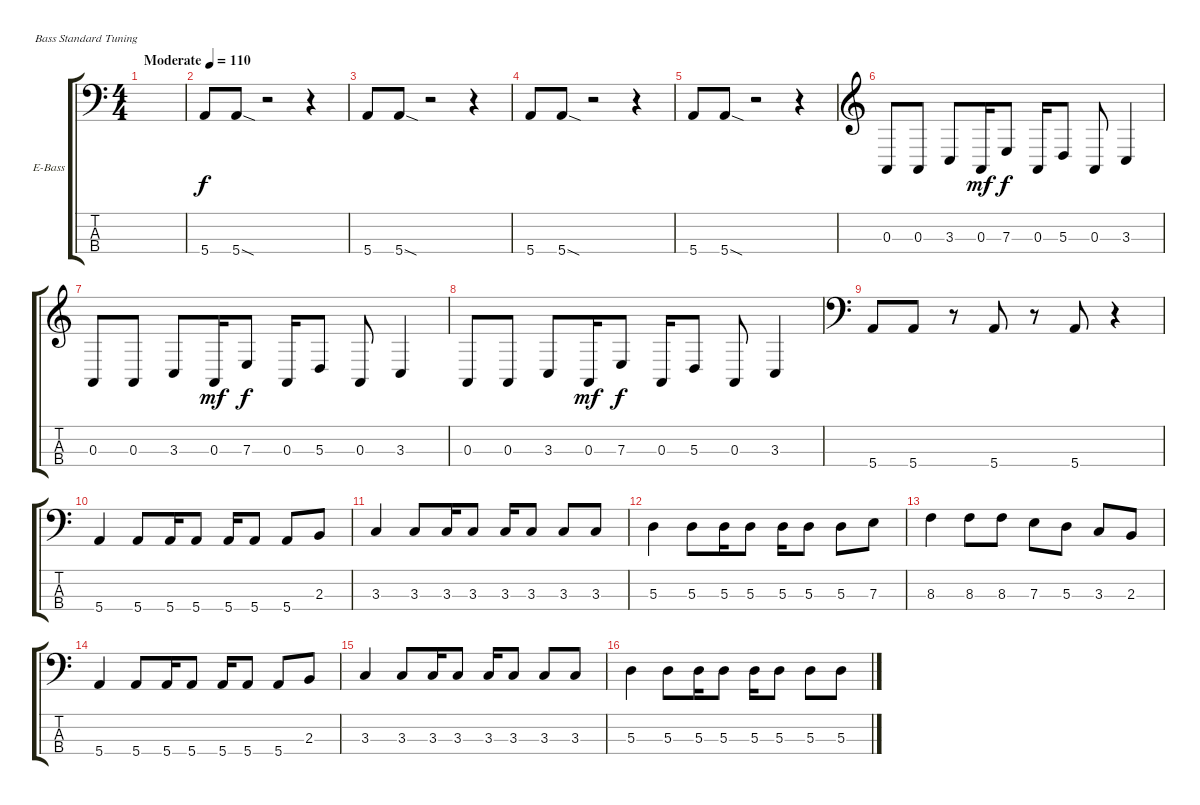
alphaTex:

\bracketExtendMode groupsimilarinstruments
\firstSystemTrackNameOrientation horizontal
\otherSystemsTrackNameOrientation horizontal
\track (" Bass" "E-Bass") {instrument electricbassfinger}
\staff {score tabs}
\tuning (G2 D2 A1 E1)
\ts (4 4)
\beaming (8 2 2 2 2)
\tempo (110 "Moderate")
\clef f4
\scale
0.487395
\ks c
|
\scale
0.256303 5.4.8 5.4{sod}.8 r.2 r.4 |
\scale
0.256303 5.4.8 5.4{sod}.8 r.2 r.4 |
\scale
0.333333 5.4.8 5.4{sod}.8 r.2 r.4 |
\scale
0.333333 5.4.8 5.4{sod}.8 r.2 r.4 |
\clef g2
\scale
0.333333 0.3.8 0.3.8 3.3.8 0.3.16{dy mf} 7.3.8{dy f} 0.3.16 5.3.8 0.3.8 3.3.4 |
\scale
0.333333 0.3.8 0.3.8 3.3.8 0.3.16{dy mf} 7.3.8{dy f} 0.3.16 5.3.8 0.3.8 3.3.4 |
\scale
0.333333 0.3.8 0.3.8 3.3.8 0.3.16{dy mf} 7.3.8{dy f} 0.3.16 5.3.8 0.3.8 3.3.4 |
\clef f4
\scale
0.333333 5.4.8 5.4.8 r.8 5.4.8 r.8 5.4.8 r.4 |
\scale
0.333333 5.4.4 5.4.8 5.4.16 5.4.8 5.4.16 5.4.8 5.4.8 2.3.8 |
\scale
0.333333 3.3.4 3.3.8 3.3.16 3.3.8 3.3.16 3.3.8 3.3.8 3.3.8 |
\scale
0.333333 5.3.4 5.3.8 5.3.16 5.3.8 5.3.16 5.3.8 5.3.8 7.3.8 |
\scale
0.333333 8.3.4 8.3.8 8.3.8 7.3.8 5.3.8 3.3.8 2.3.8 |
\scale
0.333333 5.4.4 5.4.8 5.4.16 5.4.8 5.4.16 5.4.8 5.4.8 2.3.8 |
\scale
0.333333 3.3.4 3.3.8 3.3.16 3.3.8 3.3.16 3.3.8 3.3.8 3.3.8 |
\scale
0.333333 5.3.4 5.3.8 5.3.16 5.3.8 5.3.16 5.3.8 5.3.8 5.3.8
